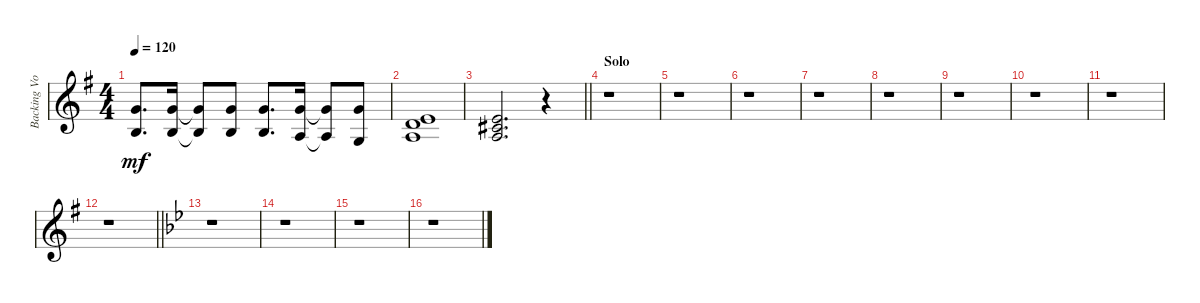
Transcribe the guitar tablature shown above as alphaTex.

\track ("Backing Vocals" "Backing Vo") {instrument lead1square}
\staff {score}
\tuning (E4 B3 G3 D3 A2 E2) {hide}
\ts (4 4)
\tempo 120
\clef g2
\ks eminor
(12.3 9.4).8{d dy mf} (12.3 9.4).16 (12.3{t} 9.4{t}).8 (12.3 9.4).8 (12.3 9.4).8{d} (12.3 7.4).16 (12.3{t} 7.4{t}).8 (12.3 10.5).8 |
(9.3 12.4 12.5).1 |
\barLineRight lightlight
(9.3 11.4 12.5).2{d} r.4 |
\section ("" "Solo")
r.1 |
r.1 |
r.1 |
r.1 |
r.1 |
r.1 |
r.1 |
r.1 |
\barLineRight lightlight
r.1 |
\section ("" "")
\ks gminor
r.1 |
r.1 |
r.1 |
r.1
